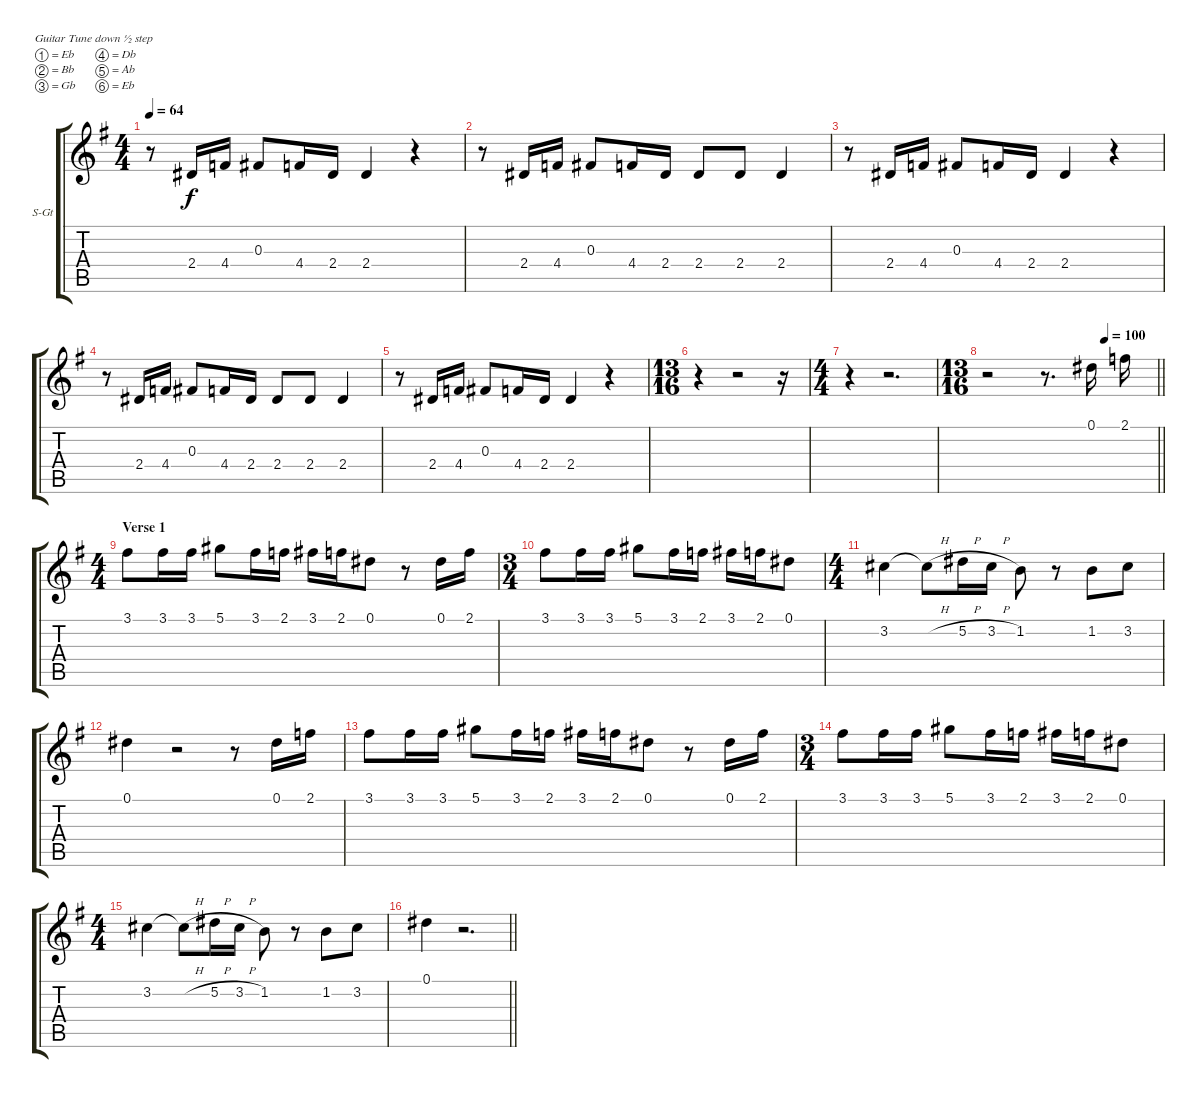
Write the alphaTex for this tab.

\bracketExtendMode groupsimilarinstruments
\firstSystemTrackNameOrientation horizontal
\otherSystemsTrackNameOrientation horizontal
\track ("Вокал" "S-Gt") {mute instrument trumpet}
\staff {score tabs}
\tuning (Eb4 Bb3 Gb3 Db3 Ab2 Eb2)
\displaytranspose 12
\ts (4 4)
\tempo 64
\clef g2
\ks eminor
r.8{dy f} 2.4.16 4.4.16 0.3.8 4.4.16 2.4.16 2.4.4 r.4 |
r.8 2.4.16 4.4.16 0.3.8 4.4.16 2.4.16 2.4.8 2.4.8 2.4.4 |
r.8 2.4.16 4.4.16 0.3.8 4.4.16 2.4.16 2.4.4 r.4 |
r.8 2.4.16 4.4.16 0.3.8 4.4.16 2.4.16 2.4.8 2.4.8 2.4.4 |
r.8 2.4.16 4.4.16 0.3.8 4.4.16 2.4.16 2.4.4 r.4 |
\ts (13 16)
\beaming (8 6)
r.4 r.2 r.16 |
\ts (4 4)
\beaming (8 2 2 2 2)
r.4 r.2{d} |
\ts (13 16)
\beaming (8 6)
\tempo (100 0.692308)
\barLineRight lightlight
r.2 r.8{d} 0.1.16 2.1.16 |
\ts (4 4)
\beaming (8 2 2 2 2)
\section ("" "Verse 1")
3.1.8 3.1.16 3.1.16 5.1.8 3.1.16 2.1.16 3.1.16 2.1.16 0.1.8 r.8 0.1.16 2.1.16 |
\ts (3 4)
\beaming (8 2 2 2)
3.1.8 3.1.16 3.1.16 5.1.8 3.1.16 2.1.16 3.1.16 2.1.16 0.1.8 |
\ts (4 4)
\beaming (8 2 2 2 2)
3.2.4 3.2{h t}.8 5.2{h}.16 3.2{h}.16 1.2.8 r.8 1.2.8 3.2.8 |
0.1.4 r.2 r.8 0.1.16 2.1.16 |
3.1.8 3.1.16 3.1.16 5.1.8 3.1.16 2.1.16 3.1.16 2.1.16 0.1.8 r.8 0.1.16 2.1.16 |
\ts (3 4)
\beaming (8 2 2 2 2)
3.1.8 3.1.16 3.1.16 5.1.8 3.1.16 2.1.16 3.1.16 2.1.16 0.1.8 |
\ts (4 4)
\beaming (8 2 2 2 2)
3.2.4 3.2{h t}.8 5.2{h}.16 3.2{h}.16 1.2.8 r.8 1.2.8 3.2.8 |
\barLineRight lightlight
0.1.4 r.2{d}
